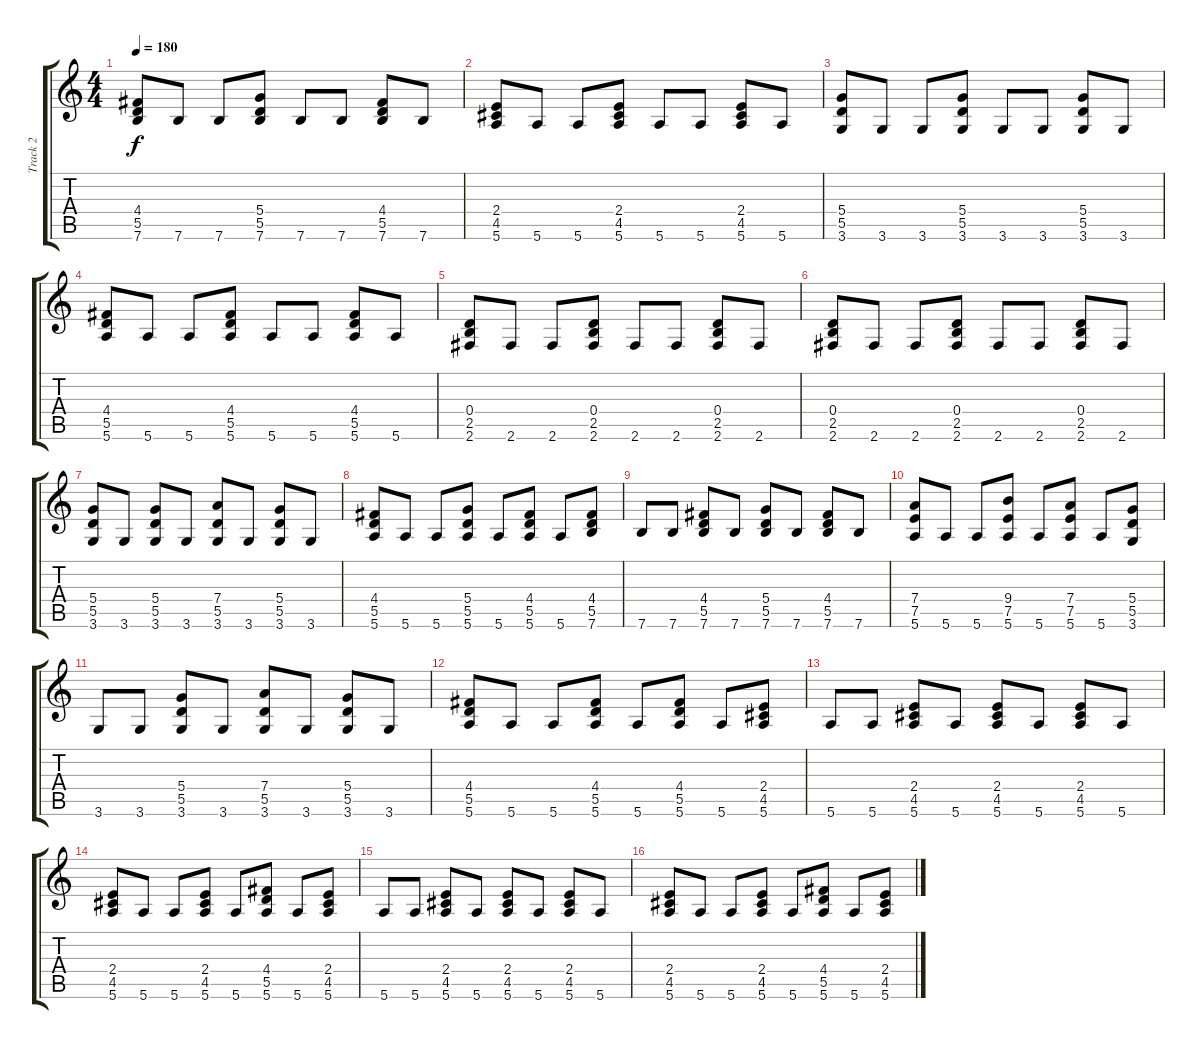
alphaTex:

\track ("Track 2" "Track 2") {instrument distortionguitar}
\staff {score tabs}
\tuning (E4 B3 G3 D3 A2 E2) {hide}
\ts (4 4)
\tempo 180
\clef g2
\ks c
(4.4 5.5 7.6).8{dy f} 7.6.8 7.6.8 (5.4 5.5 7.6).8 7.6.8 7.6.8 (4.4 5.5 7.6).8 7.6.8 |
(2.4 4.5 5.6).8 5.6.8 5.6.8 (2.4 4.5 5.6).8 5.6.8 5.6.8 (2.4 4.5 5.6).8 5.6.8 |
(5.4 5.5 3.6).8 3.6.8 3.6.8 (5.4 5.5 3.6).8 3.6.8 3.6.8 (5.4 5.5 3.6).8 3.6.8 |
(4.4 5.5 5.6).8 5.6.8 5.6.8 (4.4 5.5 5.6).8 5.6.8 5.6.8 (4.4 5.5 5.6).8 5.6.8 |
(0.4 2.5 2.6).8 2.6.8 2.6.8 (0.4 2.5 2.6).8 2.6.8 2.6.8 (0.4 2.5 2.6).8 2.6.8 |
(0.4 2.5 2.6).8 2.6.8 2.6.8 (0.4 2.5 2.6).8 2.6.8 2.6.8 (0.4 2.5 2.6).8{volume 7} 2.6.8 |
(5.4 5.5 3.6).8 3.6.8 (5.4 5.5 3.6).8 3.6.8 (7.4 5.5 3.6).8 3.6.8 (5.4 5.5 3.6).8 3.6.8 |
(4.4 5.5 5.6).8 5.6.8 5.6.8 (5.4 5.5 5.6).8 5.6.8 (4.4 5.5 5.6).8 5.6.8 (4.4 5.5 7.6).8 |
7.6.8 7.6.8 (4.4 5.5 7.6).8 7.6.8 (5.4 5.5 7.6).8 7.6.8 (4.4 5.5 7.6).8 7.6.8 |
(7.4 7.5 5.6).8 5.6.8 5.6.8 (9.4 7.5 5.6).8 5.6.8 (7.4 7.5 5.6).8 5.6.8 (5.4 5.5 3.6).8 |
3.6.8 3.6.8 (5.4 5.5 3.6).8 3.6.8 (7.4 5.5 3.6).8 3.6.8 (5.4 5.5 3.6).8 3.6.8 |
(4.4 5.5 5.6).8 5.6.8 5.6.8 (4.4 5.5 5.6).8 5.6.8 (4.4 5.5 5.6).8 5.6.8 (2.4 4.5 5.6).8 |
5.6.8 5.6.8 (2.4 4.5 5.6).8 5.6.8 (2.4 4.5 5.6).8 5.6.8 (2.4 4.5 5.6).8 5.6.8 |
(2.4 4.5 5.6).8 5.6.8 5.6.8 (2.4 4.5 5.6).8 5.6.8 (4.4 5.5 5.6).8 5.6.8 (2.4 4.5 5.6).8 |
5.6.8 5.6.8 (2.4 4.5 5.6).8 5.6.8 (2.4 4.5 5.6).8 5.6.8 (2.4 4.5 5.6).8 5.6.8 |
(2.4 4.5 5.6).8 5.6.8 5.6.8 (2.4 4.5 5.6).8 5.6.8 (4.4 5.5 5.6).8 5.6.8 (2.4 4.5 5.6).8
